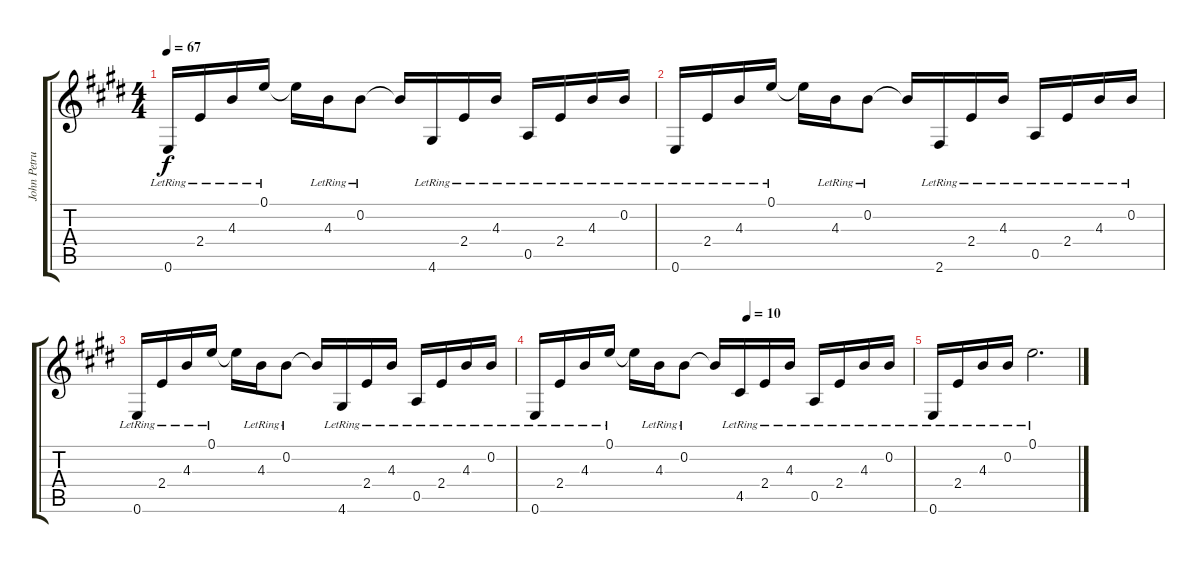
\track ("John Petrucci - Acous. Gtr. 1" "John Petru") {instrument acousticguitarsteel}
\staff {score tabs}
\tuning (E4 B3 G3 D3 A2 E2) {hide}
\ts (4 4)
\tempo 67
\clef g2
\ks e
0.6{lr}.16{dy f} 2.4{lr}.16 4.3{lr}.16 0.1{lr}.16 0.1{t}.16 4.3{lr}.16 0.2{lr}.8 0.2{t}.16 4.6{lr}.16 2.4{lr}.16 4.3{lr}.16 0.5{lr}.16 2.4{lr}.16 4.3{lr}.16 0.2{lr}.16 |
0.6{lr}.16 2.4{lr}.16 4.3{lr}.16 0.1{lr}.16 0.1{t}.16 4.3{lr}.16 0.2{lr}.8 0.2{t}.16 2.6{lr}.16 2.4{lr}.16 4.3{lr}.16 0.5{lr}.16 2.4{lr}.16 4.3{lr}.16 0.2{lr}.16 |
0.6{lr}.16 2.4{lr}.16 4.3{lr}.16 0.1{lr}.16 0.1{t}.16 4.3{lr}.16 0.2{lr}.8 0.2{t}.16 4.6{lr}.16 2.4{lr}.16 4.3{lr}.16 0.5{lr}.16 2.4{lr}.16 4.3{lr}.16 0.2{lr}.16 |
\tempo (10 0.5625)
0.6{lr}.16 2.4{lr}.16 4.3{lr}.16 0.1{lr}.16 0.1{t}.16 4.3{lr}.16 0.2{lr}.8 0.2{t}.16 4.5{lr}.16 2.4{lr}.16 4.3{lr}.16 0.5{lr}.16 2.4{lr}.16 4.3{lr}.16 0.2{lr}.16 |
0.6{lr}.16 2.4{lr}.16 4.3{lr}.16 0.2{lr}.16 0.1{lr}.2{d}
